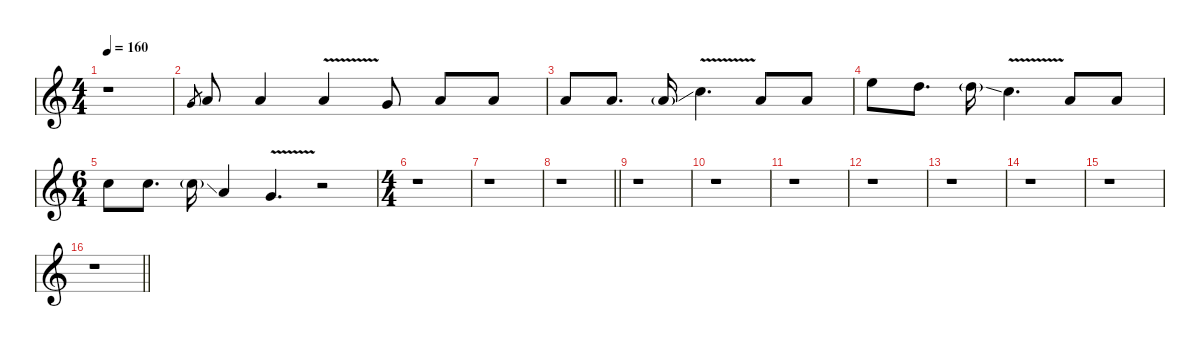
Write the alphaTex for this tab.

\defaultSystemsLayout 4
\hideDynamics
\bracketExtendMode nobrackets
\singleTrackTrackNamePolicy hidden
\multiTrackTrackNamePolicy hidden
\firstSystemTrackNameMode fullname
\firstSystemTrackNameOrientation horizontal
\otherSystemsTrackNameOrientation horizontal
\track ("Voice" "clar.") {defaultSystemsLayout 16 instrument clarinet}
\staff {score}
\tuning (E4 B3 G3 D3 A2 E2)
\ts (4 4)
\tempo 160
\clef g2
\ks c
r.1{dy f beam Down} |
3.1.8{gr dy mf beam Up} 5.1.8{dy f beam Up} 5.1.4{beam Up} 5.1{v}.4{beam Up} 3.1.8{beam Up} 5.1.8{beam Up} 5.1.8{beam Up} |
5.1.8{beam Up} 5.1.8{d beam Up} 5.1{ss g}.16{beam Up} 8.1{v}.4{d beam Down} 10.2.8{beam Up} 10.2.8{beam Up} |
12.1.8{beam Down} 10.1.8{d beam Down} 10.1{ss g}.16{beam Down} 8.1{v}.4{d beam Down} 10.2.8{beam Up} 10.2.8{beam Up} |
\ts (6 4)
8.1.8{beam Down} 8.1.8{d beam Down} 8.1{ss g}.16{beam Down} 5.1.4{beam Up} 3.1{v}.4{d beam Up} r.2{beam Up} |
\ts (4 4)
r.1{beam Down} |
r.1{beam Down} |
\barLineRight lightlight
r.1{beam Down} |
r.1{beam Down} |
r.1{beam Down} |
r.1{beam Down} |
r.1{beam Down} |
r.1{beam Down} |
r.1{beam Down} |
r.1{beam Down} |
\barLineRight lightlight
r.1{beam Down}
